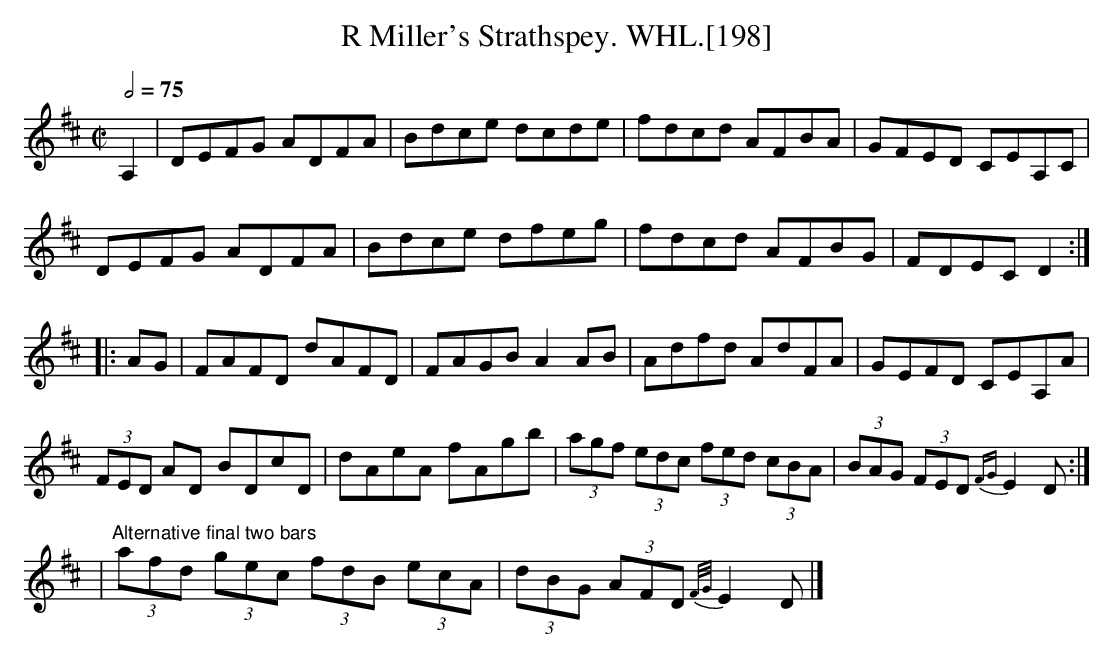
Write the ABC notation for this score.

X:1
T:R Miller's Strathspey. WHL.[198]
M:C|
L:1/8
Q:2/4=75
K:D
A,2 | DEFG ADFA | Bdce dcde | fdcd AFBA | GFED CEA,C |
DEFG ADFA | Bdce dfeg | fdcd AFBG | FDEC D2:|
|:AG | FAFD dAFD | FAGB A2AB | Adfd AdFA | GEFD CEA,A |
(3FED AD BDcD | dAeA fAgb |** (3agf (3edc (3fed (3cBA | (3BAG (3FED {FG}E2D:|
|"Alternative final two bars"(3afd (3gec (3fdB (3ecA|(3dBG (3AFD {F/G/}E2D|]
